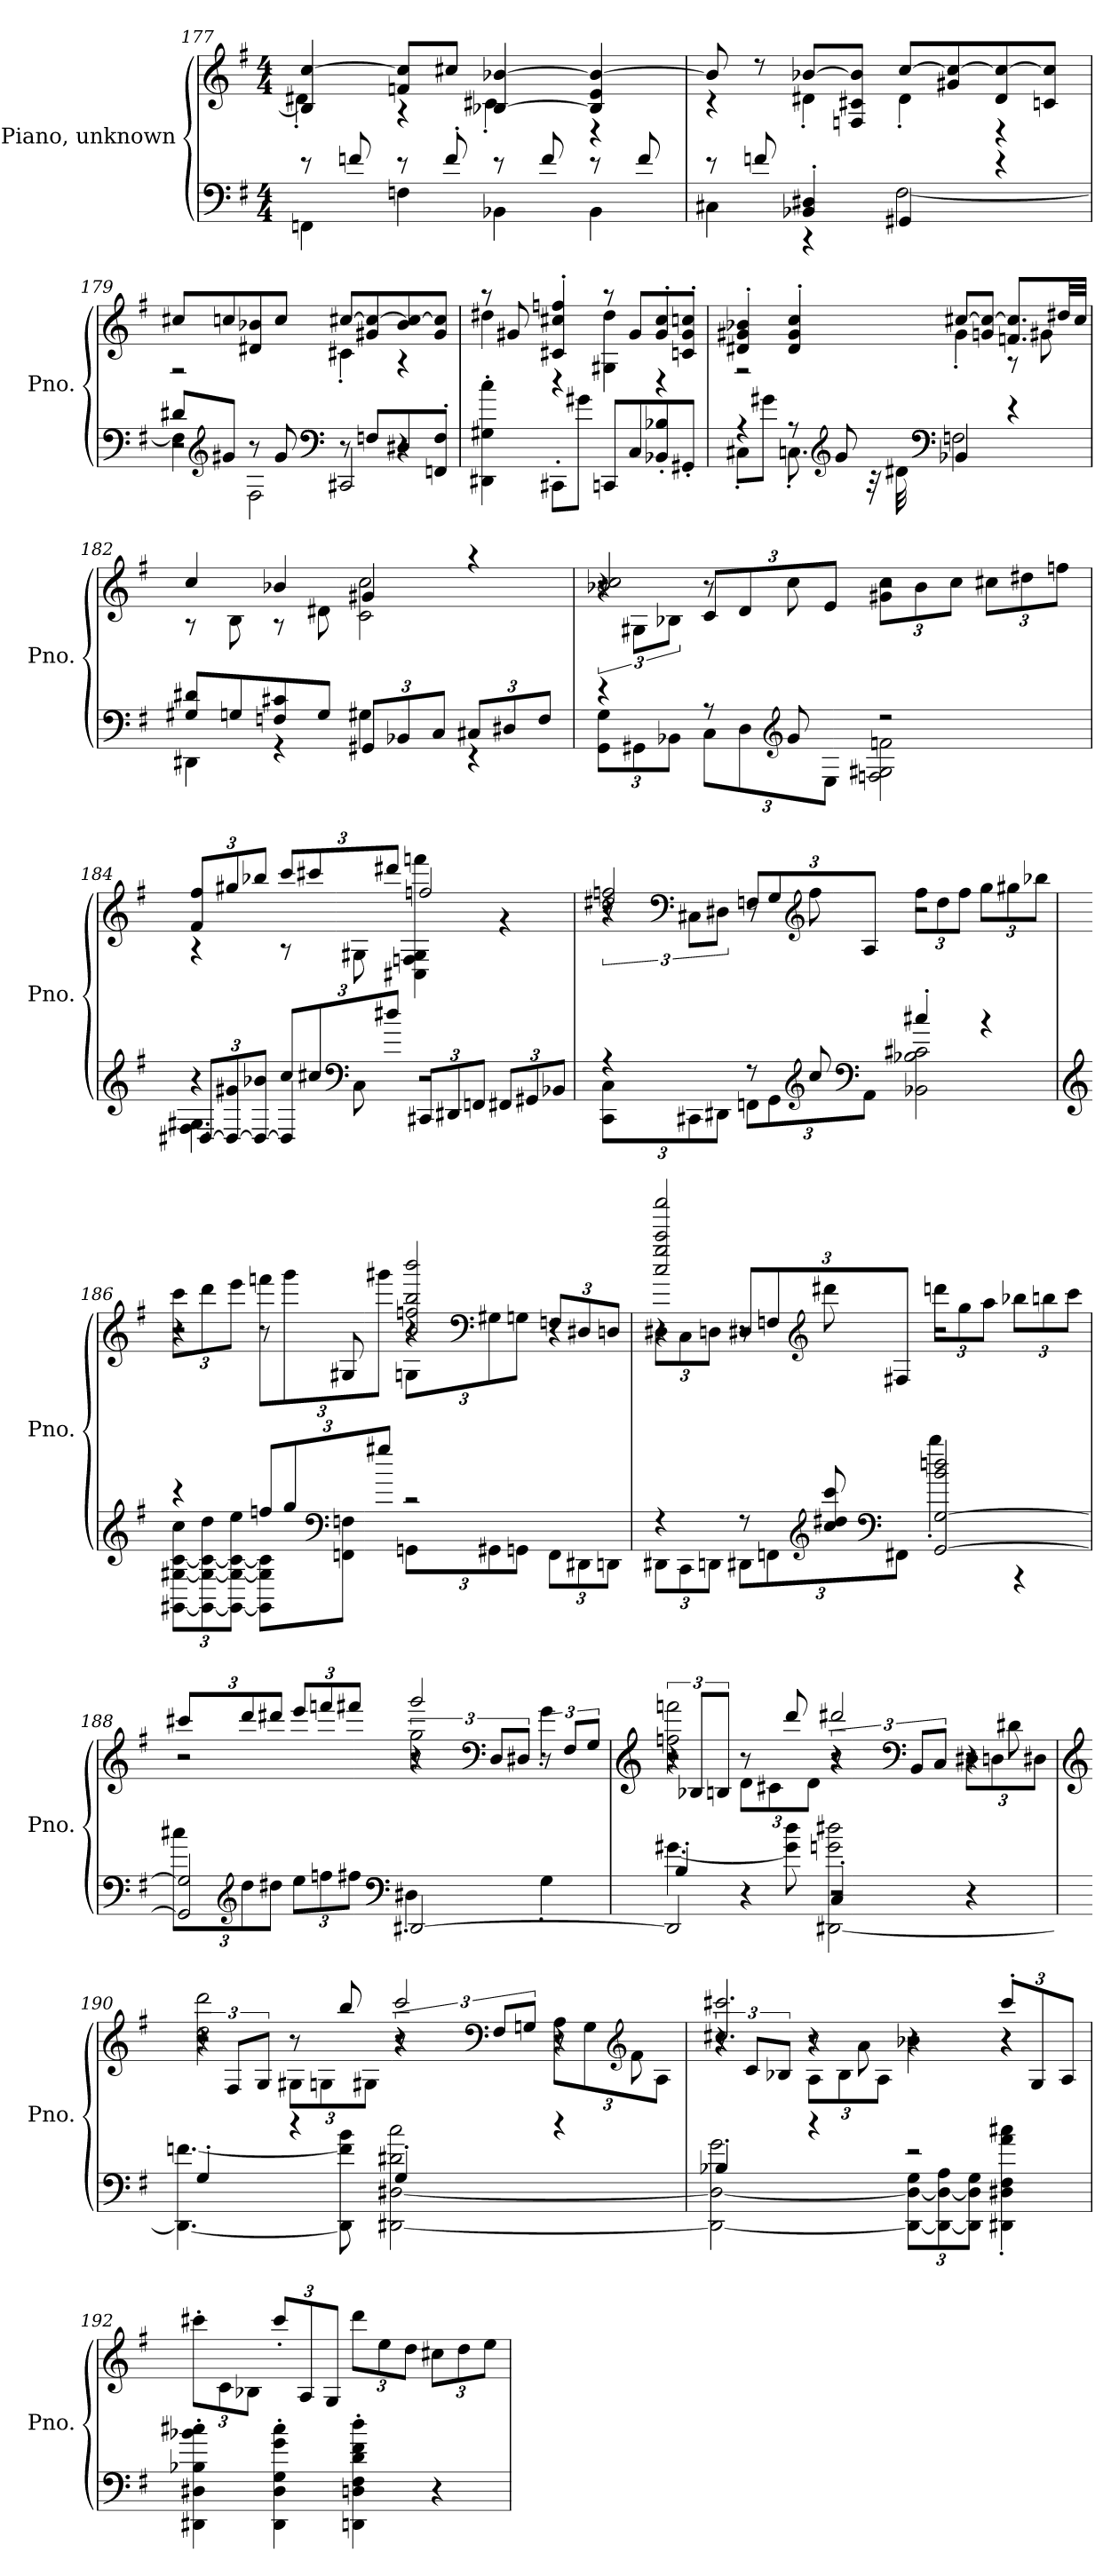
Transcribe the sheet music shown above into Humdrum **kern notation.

**kern	**kern
*part1	*part1
*staff2	*staff1
*I"Piano, unknown	*
*I'Pno.	*
*clefF4	*clefG2
*k[f#]	*k[f#]
*M4/4	*M4/4
=177	=177
*^	*^
8r	4FFn\	4B-/] [4cc/	4d#X'\
8fn/	.	.	.
8r	4Fn\	8fn/ 8cc/]L	4r
8f'/	.	8cc#X/J	.
8r	4BB-X\	[4B-X/ [4b-X/	4c#X'\
8f/	.	.	.
8r	4BB-\	4B-/] 4e/ 4b-/_	4r
8f/	.	.	.
!!LO:LB:g=z	!!
=178	=178	=178	=178
8r	4C#X\	8b-/]	4r
8fn/	.	8r	.
4BB-X/' 4D#X/'	4r	[8b-X/L	4d#X'\
.	.	8Fn/ 8c#X/ 8b-/]J	.
4GG#X/	[2F#\	[8cc/L	4d#'\
.	.	8g#X/ 8cc/_	.
4r	.	8d#/ 8cc/_	4r
.	.	8cn/ 8cc/]J	.
=179	=179	=179	=179
*	*^	*	*
8d#X/L	4F#\]	2r	8cc#X/L	2r
*clefG2	*	*	*	*
8g#X/J	.	.	8ccn/	.
8r	2F#\	.	8d#X/ 8b-X/	.
8g#/	.	.	8cc/J	.
*clefF4	*	*	*	*
8r	.	2CC#X/	[8cc#X/L	4c#X'\
8Fn/L	.	.	8g#X/ 8cc#/_	.
8D#X/	4r	.	8b-/ 8cc#/_	4r
8FFn/' 8F/'J	.	.	8g#/ 8cc#/]J	.
*v	*v	*v	*	*
!!LO:PB:g=z	!!
=180	=180	=180
4DD#X\' 4G#X\' 4cc\'	8r	4dd#X\
.	8g#X/	.
8CC#X'\L	4c#X/' 4cc#X/' 4ffn/'	4r
8g#X\J	.	.
8CCn/L	8r	4G#X\ 4dd#\
8C/	8g#/L	.
8BB-X/' 8B-X/'	8g#/' 8cc#/'	4r
8GG#X'/J	8cn/' 8g#/' 8ccn/'J	.
=181	=181	=181
*^	*	*
4r	8C#X'\L	4d#X/' 4g#X/' 4b-X/'	2r
.	8g#X\J	.	.
8r	8.Cn'\	4d#/' 4g#/' 4cc/'	.
*clefG2	*	*	*
8g#/	.	.	.
.	32r	.	.
.	32d#X\	.	.
*clefF4	*	*	*
4BB-X/	2Fn\	[8cc#X/L	4g#'\
.	.	8gn/ 8cc#/_J	.
4r	.	8.fn/ 8.cc#/]L	8r
.	.	.	8g#X\
.	.	32dd#X/LL	.
.	.	32cc#/JJJ	.
!!LO:LB:g=z	!!
=182	=182	=182	=182
8G#X/ 8d#X/L	4DD#X\	4cc/	8r
8Gn/	.	.	8B\
8Fn/ 8c#X/	4r	4b-X/	8r
8G/J	.	.	8d#X\
*Xbrackettup	*	*	*
12GG#X/L	4G#X\	4g#X/	2c\ 2cc\
12BB-X/	.	.	.
12C/J	.	.	.
12C#X/L	4r	4r	.
12D#X/	.	.	.
12F/J	.	.	.
=183	=183	=183	=183
*	*	*	*^
4r	12GG\ 12G\L	2b-X/ 2cc/	12r	4r
.	12GG#X\	.	12G#X\L	.
.	12BB-X\J	.	12B-X\J	.
*	*	*	*	*Xbrackettup
8r	12C\L	.	8r	12c/L
.	12D\	.	.	12d/
*clefG2	*	*	*	*
8g/	.	.	8cc\	.
.	12E\J	.	.	12e/J
2r	2Fn\ 2G#X\ 2fn\	2r	12g#X\ 12cc\L	2r
.	.	.	12b-\	.
.	.	.	12cc\J	.
.	.	.	12cc#X\L	.
.	.	.	12dd#X\	.
.	.	.	12ffn\J	.
*	*	*	*v	*v
!!LO:LB:g=z
=184	=184	=184	=184
*	*^	*	*
4r	4.F#\ 4.G#X\	[12D#X/L	12f#/ 12ff#/L	4r
.	.	12D#/_ 12g#X/	12gg#X/	.
.	.	12D#/_ 12b-X/J	12bb-X/J	.
12cc/L	.	4D#/]	12ccc/L	8r
12cc#X/	.	.	12ccc#X/	.
*clefF4	*	*	*	*
.	8C\	.	.	8G#X\
12dd#X/J	.	.	12ddd#X/J	.
2r	2r	12CC#X/L	2ffn/	4C#X\ 4Fn\ 4G#\ 4fffn\
.	.	12DD#X/	.	.
.	.	12FFn/J	.	.
.	.	12FF#X/L	.	4r
.	.	12GG#X/	.	.
.	.	12BB-X/J	.	.
*	*v	*v	*	*
!!LO:LB:g=z
=185	=185	=185	=185
*	*	*	*brackettup
*	*	*	*^
4r	12CC\ 12C\L	2dd#X/ 2ffn/	12r	4r
*	*	*clefF4	*	*
.	12CC#X\	.	12C#X\L	.
.	12DD#X\J	.	12D#X\J	.
*	*	*	*	*Xbrackettup
8r	12FFn\L	.	8r	12Fn/L
.	12GG\	.	.	12G/
*clefG2	*	*clefG2	*	*
8cc/	.	.	8ff\	.
*clefF4	*	*	*	*
.	12AA\J	.	.	12A/J
4cc#X'/	2BB-X\ 2B-X\ 2c#X\	2r	12ff\L	2r
.	.	.	12dd#\	.
.	.	.	12ff\J	.
4r	.	.	12gg\L	.
.	.	.	12gg#X\	.
.	.	.	12bb-X\J	.
!!LO:LB:g=z	!!	!!
=186	=186	=186	=186	=186
*clefG2	*	*	*	*
4r	[12GG#X\ [12G#X\ [12c\ 12cc\L	2r	12ccc\L	4r
.	12GG#\_ 12G#\_ 12c\_ 12dd\	.	12ddd\	.
.	12GG#\_ 12G#\_ 12c\_ 12ee\J	.	12eee\J	.
12ffn/L	8GG#\] 8G#\] 8c\]L	.	12fffn\L	8r
12gg/	.	.	12ggg\	.
*clefF4	*	*	*	*
.	8FFn\ 8Fn\J	.	.	8G#X/
12gg#X/J	.	.	12ggg#X\J	.
2r	12GGn\L	2b/ 2ffn/ 2bb/ 2bbb/	12Gn\L	4r
*	*	*clefF4	*	*
.	12GG#X\	.	12G#X\	.
.	12GGn\J	.	12Gn\J	.
.	12FF\L	.	4r	12Fn/L
.	12DD#X\	.	.	12D#X/
.	12DDn\J	.	.	12Dn/J
!!LO:LB:g=z	!!	!!
=187	=187	=187	=187	=187
4r	12DD#X\L	2cc/ 2gg/ 2ccc/ 2cccc/	12D#X\L	4r
.	12CC\	.	12C\	.
.	12DDn\J	.	12Dn\J	.
8r	12DD#X\L	.	8r	12D#X/L
.	12FFn\	.	.	12Fn/
*clefG2	*	*clefG2	*	*
8cc/ 8dd#X/ 8ccc/	.	.	8ddd#X\	.
*clefF4	*	*	*	*
.	12FF#X\J	.	.	12F#X/J
[2GG/ [2G/ 2b/ 2ddn/	4bb'\	2r	12dddn\L	2r
.	.	.	12gg\	.
.	.	.	12aa\J	.
.	4r	.	12bb-X\L	.
.	.	.	12bbn\	.
.	.	.	12ccc\J	.
!!LO:PB:g=z
=188	=188	=188	=188	=188
*	*	*	*	*^
2GG/] 2G/]	12cc#X\L	2r	2r	12ccc#X/L	2r
*clefG2	*	*	*	*	*
.	12dd\	.	.	12ddd/	.
.	12dd#X\J	.	.	12ddd#X/J	.
.	12ee\L	.	.	12eee/L	.
.	12ffn\	.	.	12fffn/	.
.	12ff#X\J	.	.	12fff#X/J	.
*clefF4	*	*	*	*	*
*	*	*	*	*brackettup	*
[2DD#X/	4D#X'\	2ggg/	2gg\	12r	4r
*	*	*clefF4	*	*	*
.	.	.	.	12D/L	.
.	.	.	.	12D#X/J	.
.	4G'\	.	.	12r	4g'\
.	.	.	.	12F#/L	.
.	.	.	.	12G/J	.
*v	*v	*	*	*	*
!!LO:LB:g=z	!!	!!	!!
=189	=189	=189	=189	=189
*	*clefG2	*	*	*
*^	*	*	*	*
*	*^	*	*	*	*
2DD#/]	[4.g#X\	4B'/	2r	2ffn\ 2fffn\	12r	4r
.	.	.	.	.	12B-X/L	.
.	.	.	.	.	12Bn/J	.
*	*	*	*	*	*	*Xbrackettup
.	.	4r	.	.	8r	12d\L
.	.	.	.	.	.	12c#X\
.	8g#\] 8dd\	.	.	.	8ddd/	.
.	.	.	.	.	.	12d\J
*	*	*	*	*	*brackettup	*
4C'/	[2DD#X\ 2gn\ 2dd#X\	2r	2ddd#X/	4r	12r	4r
*	*	*	*clefF4	*	*	*
.	.	.	.	.	12BB/L	.
.	.	.	.	.	12C/J	.
*	*	*	*	*	*	*Xbrackettup
4r	.	.	.	8r	4r	12D#X\L
.	.	.	.	.	.	12Dn\
.	.	.	.	8d#X\	.	.
.	.	.	.	.	.	12D#X\J
*v	*v	*v	*	*	*	*
!!LO:LB:g=z	!!	!!	!!
=190	=190	=190	=190	=190
*	*clefG2	*	*	*
*^	*	*	*	*
*	*	*	*	*brackettup	*
4G'/	4.DD#\_ [4.fn\	2r	2dd\ 2ddd\	12r	4r
.	.	.	.	12F#/L	.
.	.	.	.	12G/J	.
*	*	*	*	*	*Xbrackettup
4r	.	.	.	8r	12G#X\L
.	.	.	.	.	12Gn\
.	8DD#\] 8f\] 8b\	.	.	8bb/	.
.	.	.	.	.	12G#X\J
*	*	*	*	*brackettup	*
4G'/	[2DD#X\ [2D#X\ 2d#X\ 2cc\	2ccc/	4r	12r	4r
*	*	*clefF4	*	*	*
.	.	.	.	12F#/L	.
.	.	.	.	12Gn/J	.
*	*	*	*	*	*Xbrackettup
4r	.	.	8r	4r	12A\L
.	.	.	.	.	12G\
*	*	*clefG2	*	*	*
.	.	.	8f#\	.	.
.	.	.	.	.	12A\J
=191	=191	=191	=191	=191	=191
*	*	*	*	*brackettup	*
4B-X'/	2DD#\_ 2D#\_ 2g\	2.cc#X/ 2.ccc#X/	4r	12r	4r
.	.	.	.	12c/L	.
.	.	.	.	12B-X/J	.
*	*	*	*	*	*Xbrackettup
4r	.	.	8r	4r	12A\L
.	.	.	.	.	12B-\
.	.	.	8a\	.	.
.	.	.	.	.	12A\J
2r	12DD#\_ 12D#\_ 12G\L	.	2r	4r	4b-X\
.	12DD#\_ 12D#\_ 12A\	.	.	.	.
.	12DD#\] 12D#\] 12G\J	.	.	.	.
.	4DD#X\' 4D#X\' 4F#\' 4a\' 4cc#X\'	4r	.	12ccc#'/L	4r
.	.	.	.	12G/	.
.	.	.	.	12A/J	.
*v	*v	*	*	*	*
*	*v	*v	*v	*v
!!LO:LB:g=z
=192	=192
4DD#X\' 4D#X\' 4B-X\' 4b-X\' 4cc#X\'	12ccc#X'\L
.	12c\
.	12B-X\J
4DD#\' 4D#\' 4G\' 4g\' 4cc#\'	12ccc#'/L
.	12A/
.	12G/J
4DDn\' 4Dn\' 4F#\' 4d\' 4f#\' 4dd\'	12ddd\L
.	12ee\
.	12dd\J
4r	12cc#X\L
.	12dd\
.	12ee\J
=	=
*-	*-
